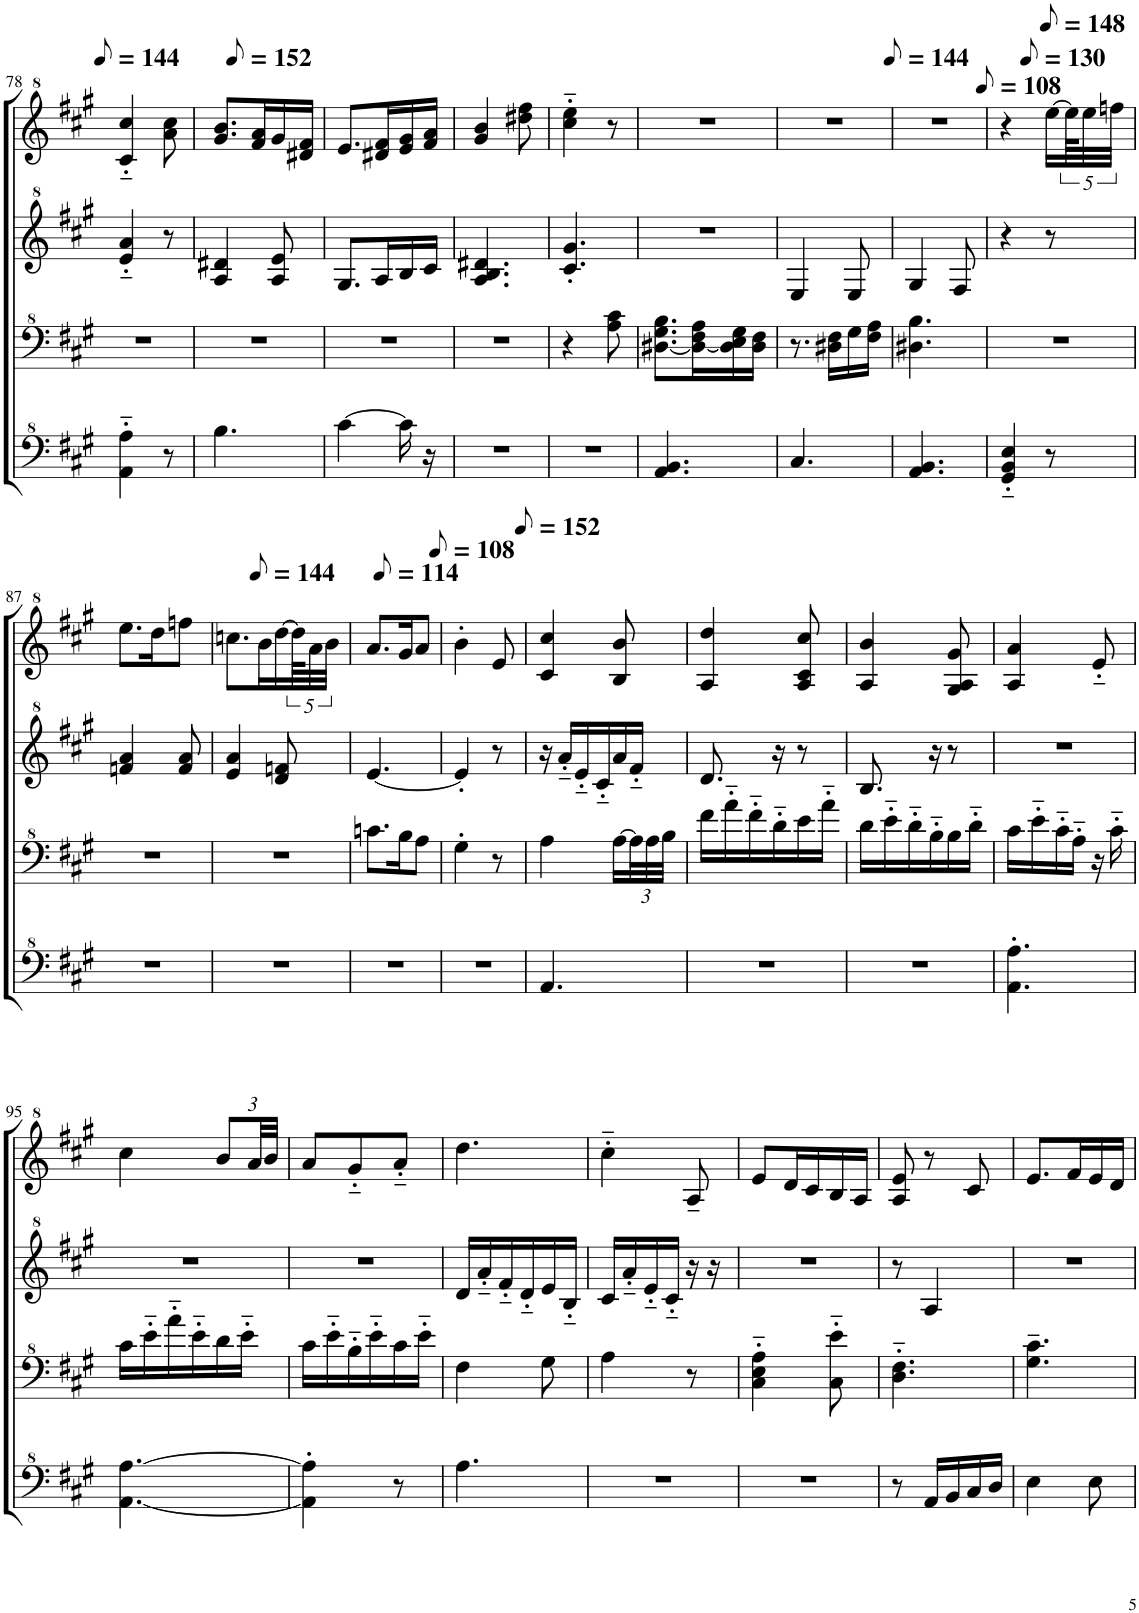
**kern	**kern	**kern	**kern
*part1	*part1	*part1	*part1
*staff4	*staff3	*staff2	*staff1
*I"Model III	*	*	*
!!LO:PB:g=z
*clefF^4	*clefF^4	*clefG^2	*clefG^2
*k[f#c#g#]	*k[f#c#g#]	*k[f#c#g#]	*k[f#c#g#]
*M3/8	*M3/8	*M3/8	*M3/8
*MM72	*MM72	*MM72	*MM72
=78	=78	=78	=78
4A\'~ 4a\'~	4.r	4ee/'~ 4aa/'~	4cc#/'~ 4ccc#/'~
8r	.	8r	8aa\ 8ccc#\
=79	=79	=79	=79
4.b\	4.r	4a/ 4dd#X/	8.gg#/ 8.bb/L
*	*	*	*MM76
.	.	.	16ff#/ 16aa/L
.	.	8a/ 8ee/	16gg#/
.	.	.	16dd#X/ 16ff#/JJ
=80	=80	=80	=80
[4cc#\	4.r	8.g#/L	8.ee/L
.	.	16a/L	16dd#X/ 16ff#/L
16cc#\]	.	16b/	16ee/ 16gg#/
16r	.	16cc#/JJ	16ff#/ 16aa/JJ
=81	=81	=81	=81
4.r	4.r	4.a/ 4.b/ 4.dd#X/	4gg#/ 4bb/
.	.	.	8ddd#X\ 8fff#\
=82	=82	=82	=82
4.r	4r	4.cc#/' 4.gg#/'	4ccc#\'~ 4eee\'~
.	8a\ 8cc#\	.	8r
=83	=83	=83	=83
4.A/ 4.B/	[8.d#X\ 8.g#\ 8.b\L	4.r	4.r
.	16d#\_ 16f#\ 16a\L	.	.
.	16d#\] 16e\ 16g#\	.	.
.	16d#\ 16f#\JJ	.	.
=84	=84	=84	=84
4.c#/	8.r	4e/	4.r
.	16d#X\ 16f#\LL	.	.
.	16g#\	8e/	.
.	16f#\ 16a\JJ	.	.
=85	=85	=85	=85
*	*	*	*MM72
4.A/ 4.B/	4.d#X\ 4.b\	4g#/	4.r
.	.	8f#/	.
=86	=86	=86	=86
*	*	*	*MM54
4G#/'~ 4B/'~ 4e/'~	4.r	4r	4r
*	*	*	*MM65
8r	.	8r	[16eee\LL
*	*	*	*MM74
.	.	.	80eee\KL]
.	.	.	40eee\
.	.	.	40fffn\JJJ
!!LO:LB:g=z
=87	=87	=87	=87
4.r	4.r	4ffn/ 4aa/	8.eee\L
.	.	.	16ddd\K
.	.	8ff/ 8aa/	8fffn\J
=88	=88	=88	=88
4.r	4.r	4ee/ 4aa/	8.cccn\L
.	.	.	16bb\L
*	*	*	*MM72
.	.	8dd/ 8ffn/	[16ddd\
.	.	.	80ddd\KL]
.	.	.	40aa\
.	.	.	40bb\JJJ
=89	=89	=89	=89
4.r	8.ccn\L	[4.ee/	8.aa/L
*	*	*	*MM57
.	16b\K	.	16gg#/K
.	8a\J	.	8aa/J
=90	=90	=90	=90
*	*	*	*MM54
4.r	4g#'\	4ee'/]	4bb'\
.	8r	8r	8ee/
=91	=91	=91	=91
*	*	*	*MM76
4.A/	4a\	16r	4cc#/ 4ccc#/
.	.	16aa'~/LL	.
.	.	16ee'~/	.
.	.	16cc#'~/	.
.	[16a\LL	16aa/	8b/ 8bb/
*	*Xbrackettup	*	*
.	48a\L]	16ff#'~/JJ	.
.	48a\	.	.
.	48b\JJJ	.	.
=92	=92	=92	=92
4.r	16ff#\LL	8.dd/	4a/ 4ddd/
.	16aa'~\	.	.
.	16ff#'~\	.	.
.	16dd'~\	16r	.
.	16ee\	8r	8a/ 8cc#/ 8ccc#/
.	16aa'~\JJ	.	.
=93	=93	=93	=93
4.r	16dd\LL	8.b/	4a/ 4bb/
.	16ee'~\	.	.
.	16dd'~\	.	.
.	16b'~\	16r	.
.	16b\	8r	8g#/ 8a/ 8gg#/
.	16dd'~\JJ	.	.
=94	=94	=94	=94
4.A\' 4.a\'	16cc#\LL	4.r	4a/ 4aa/
.	16ee'~\	.	.
.	16cc#'~\	.	.
.	16a'~\JJ	.	.
.	16r	.	8ee'~/
.	16cc#'~\	.	.
!!LO:LB:g=z
=95	=95	=95	=95
[4.A\ [4.a\	16cc#\LL	4.r	4ccc#\
.	16ee'~\	.	.
.	16aa'~\	.	.
.	16ee'~\	.	.
*	*	*	*Xbrackettup
.	16dd\	.	12bb/L
.	16ee'~\JJ	.	.
.	.	.	48aa/LL
.	.	.	48bb/JJJ
=96	=96	=96	=96
4A\]' 4a\]'	16cc#\LL	4.r	8aa/L
.	16ee'~\	.	.
.	16b'~\	.	8gg#'~/
.	16ee'~\	.	.
8r	16cc#\	.	8aa'~/J
.	16ee'~\JJ	.	.
=97	=97	=97	=97
4.a\	4f#\	16dd/LL	4.ddd\
.	.	16aa'~/	.
.	.	16ff#'~/	.
.	.	16dd'~/	.
.	8g#\	16ee/	.
.	.	16b'~/JJ	.
=98	=98	=98	=98
4.r	4a\	16cc#/LL	4ccc#'~\
.	.	16aa'~/	.
.	.	16ee'~/	.
.	.	16cc#'~/JJ	.
.	8r	16r	8a~/
.	.	16r	.
=99	=99	=99	=99
4.r	4c#\'~ 4e\'~ 4a\'~	4.r	8ee/L
.	.	.	16dd/L
.	.	.	16cc#/
.	8c#\'~ 8ee\'~	.	16b/
.	.	.	16a/JJ
=100	=100	=100	=100
8r	4.d\'~ 4.f#\'~	8r	8a/ 8ee/
16A/LL	.	4a/	8r
16B/	.	.	.
16c#/	.	.	8cc#/
16d/JJ	.	.	.
=101	=101	=101	=101
4e\	4.g#\~ 4.cc#\~	4.r	8.ee/L
.	.	.	16ff#/L
8e\	.	.	16ee/
.	.	.	16dd/JJ
=	=	=	=
*-	*-	*-	*-
